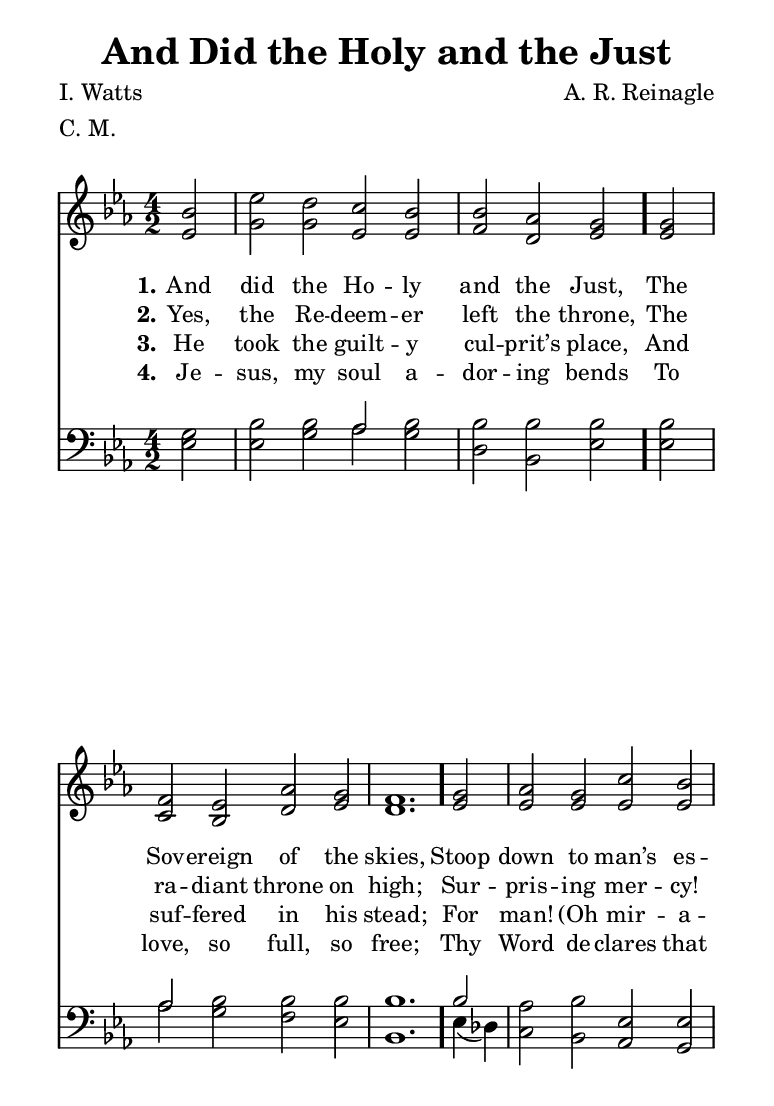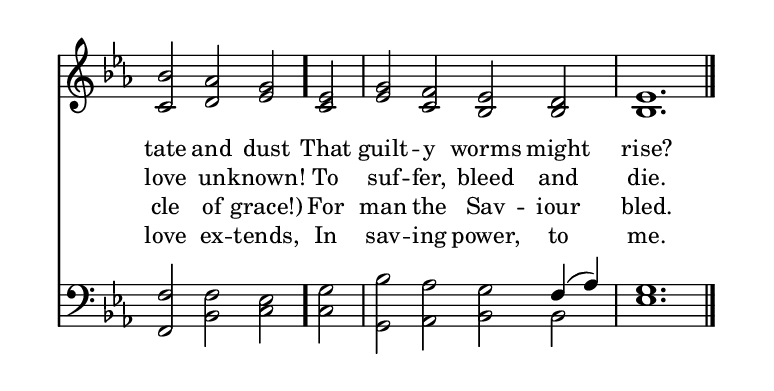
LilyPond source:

\include "common/global.ily"
\paper {
  \include "common/paper.ily"
  ragged-last-bottom = ##t
  system-count = #(cond (is-eogsized 2) (#t #f))
}

\header{
  hymnnumber = "147"
  title = "And Did the Holy and the Just"
  tunename = "St. Peter"
  meter = "C. M."
  poet = "I. Watts"
  composer = "A. R. Reinagle"
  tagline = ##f
}

% for fermata in MIDI
ta = { \tempo 2=80 }
tb = { \tempo 2=40 }

global = {
  \include "common/overrides.ily"
  \override Staff.TimeSignature.style = #'numbered
  \time 4/2
  \override Score.MetronomeMark.transparent = ##t % hide all fermata changes too
  \ta
  \key ees \major
  \partial 2
  \autoBeamOff
}

notesSoprano = {
\global
\relative c'' {

  bes2 | ees d c bes | bes aes g
  g | f ees aes g | f1.
  g2 | aes g c bes | bes aes g
  ees | g f ees d | ees1.
  \bar "|."

}
}

notesAlto = {
\global
\relative e' {

  ees2 | g g ees ees | f d ees
  ees | c bes d ees | d1.
  ees2 | ees ees ees ees | c d ees
  c | ees c bes bes | bes1.

}
}

notesTenor = {
\global
\relative a {

  g2 | bes bes aes bes | bes bes bes
  bes | aes bes bes bes | bes1.
  bes2 | aes bes ees, ees | f f ees
  g | bes aes g f4( aes) | g1.

}
}

notesBass = {
\global
\relative f {

  ees2 | ees g aes g | d bes ees
  ees | aes g f ees | bes1.
  ees4( des) | c2 bes aes g | f bes c
  c | g aes bes bes | ees1.

}
}

wordsA = \lyricmode {
\set stanza = "1."

And did the Ho -- ly and the Just, \bar "."
The Sov -- ereign of the skies, \bar "."
Stoop down to man’s es -- tate and dust \bar "."
That guilt -- y worms might rise? \bar "."

}

wordsB = \lyricmode {
\set stanza = "2."

Yes, the Re -- deem -- er left the throne,
The ra -- diant throne on high;
Sur -- pris -- ing mer -- cy! love un -- known!
To suf -- fer, bleed and die.

}

wordsC = \lyricmode {
\set stanza = "3."

He took the guilt -- y cul -- prit’s place,
And suf -- fered in his stead;
For man! (Oh mir -- a -- cle of grace!)
For man the Sav -- iour bled.

}

wordsD = \lyricmode {
\set stanza = "4."

Je -- sus, my soul a -- dor -- ing bends
To love, so full, so free;
Thy Word de -- clares that love ex -- tends,
In sav -- ing power, to me.

}

\score {
  \context ChoirStaff <<
    \context Staff = upper <<
      \set Staff.autoBeaming = ##f
      \set ChoirStaff.systemStartDelimiter = #'SystemStartBar
      \set ChoirStaff.printPartCombineTexts = ##f
      \partcombine #'(2 . 9) \notesSoprano \notesAlto
      \context NullVoice = sopranos { \voiceOne << \notesSoprano >> }
      \context Lyrics = one   \lyricsto sopranos \wordsA
      \context Lyrics = two   \lyricsto sopranos \wordsB
      \context Lyrics = three \lyricsto sopranos \wordsC
      \context Lyrics = four  \lyricsto sopranos \wordsD
    >>
    \context Staff = men <<
      \set Staff.autoBeaming = ##f
      \clef bass
      \set ChoirStaff.printPartCombineTexts = ##f
      \partcombine #'(2 . 9) \notesTenor \notesBass
    >>
  >>
  \layout {
    \include "common/layout.ily"
  }
  \midi{
    \include "common/midi.ily"
  }
}

\version "2.19.49"  % necessary for upgrading to future LilyPond versions.

% vi:set et ts=2 sw=2 ai nocindent syntax=lilypond:
